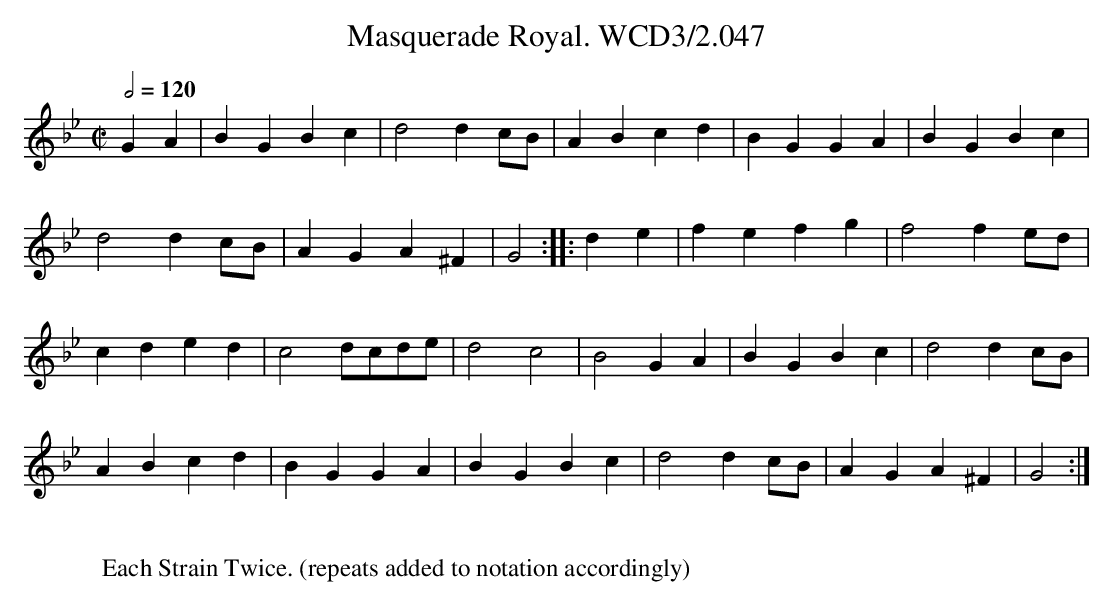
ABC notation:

X:1
T:Masquerade Royal. WCD3/2.047
M:C|
L:1/4
Q:1/2=120
K:Gm
GA|BGBc|d2dc/B/|ABcd|BGGA|BGBc|
d2dc/B/|AGA^F|G2::de|fefg|f2fe/d/|
cded|c2d/c/d/e/|d2c2|B2GA|BGBc|d2dc/B/|
ABcd|BGGA|BGBc|d2dc/B/|AGA^F|G2:|
W:
W:Each Strain Twice. (repeats added to notation accordingly)
